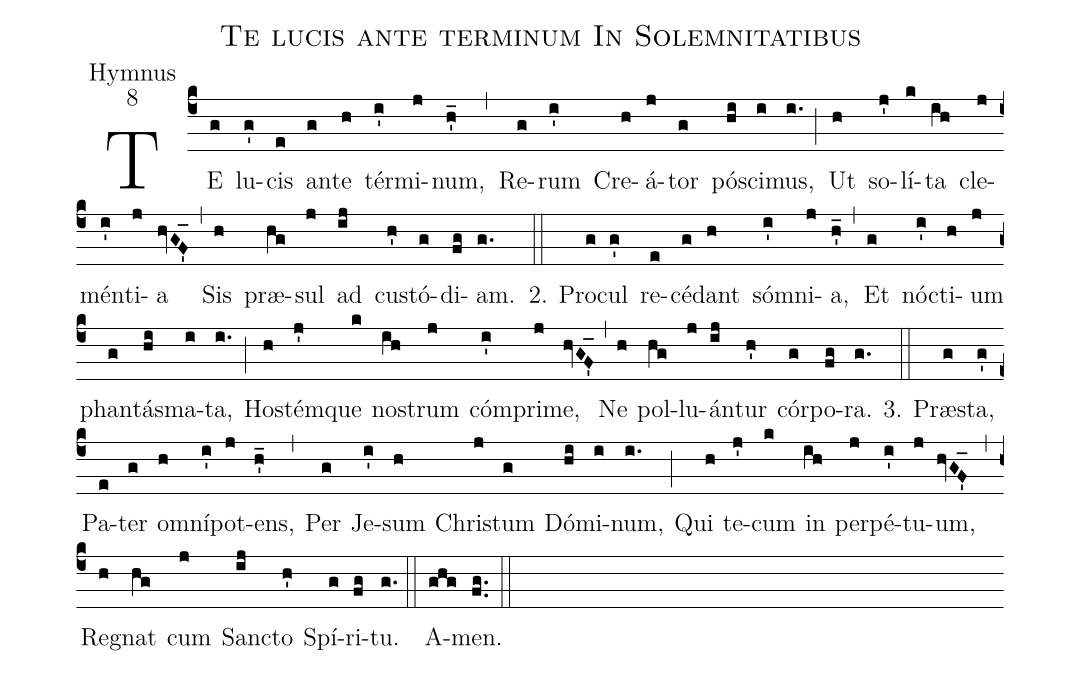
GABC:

name:Te lucis ante terminum In Solemnitatibus;
office-part:Hymnus;
mode:8;
%%
(c4)TE(g) lu(g')cis(e) an(g)te(h) tér(i')mi(j)num,(h_') (,)
Re(g)rum(i') Cre(h)á(j)tor(g) pó(hi)sci(i)mus,(i.) (;)
Ut(h) so(j')lí(k)ta(ih) cle(j)mén(i')ti(j)a(hvGF'_) (,)
Sis(h) præ(hg)sul(j) ad(ij) cus(h')tó(g)di(fg)am.(g.) (::)


2. Pro(g)cul(g') re(e)cé(g)dant(h) sóm(i')ni(j)a,(h_') (,)
Et(g) nóc(i')ti(h)um(j) phan(g)tás(hi)ma(i)ta,(i.) (;)
Hos(h)tém(j')que(k) nos(ih)trum(j) cóm(i')pri(j)me,(hvGF'_) (,)
Ne(h) pol(hg)lu(j)án(ij)tur(h') cór(g)po(fg)ra.(g.) (::)

3. Præ(g)sta,(g') Pa(e)ter(g) om(h)ní(i')pot(j)ens,(h_') (,)
Per(g) Je(i')sum(h) Chris(j)tum(g) Dó(hi)mi(i)num,(i.) (;)
Qui(h) te(j')cum(k) in(ih) per(j)pé(i')tu(j)um,(hvGF'_) (,)
Re(h)gnat(hg) cum(j) Sanc(ij)to(h') Spí(g)ri(fg)tu.(g.) (::)
A(ghg)men.(fg..) (::)
